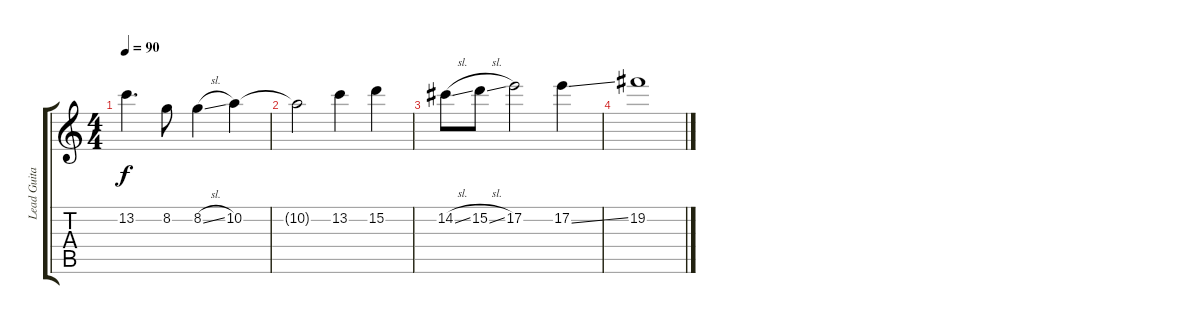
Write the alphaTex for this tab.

\track ("Lead Guitar" "Lead Guita") {instrument electricguitarjazz}
\staff {score tabs}
\tuning (E4 B3 G3 D3 A2 E2) {hide}
\ts (4 4)
\tempo 90
\clef g2
\ks c
13.2.4{d dy f} 8.2.8 8.2{sl}.4 10.2.4 |
10.2{t}.2 13.2.4 15.2.4 |
14.2{sl}.8 15.2{sl}.8 17.2.2 17.2{ss}.4 |
19.2.1
